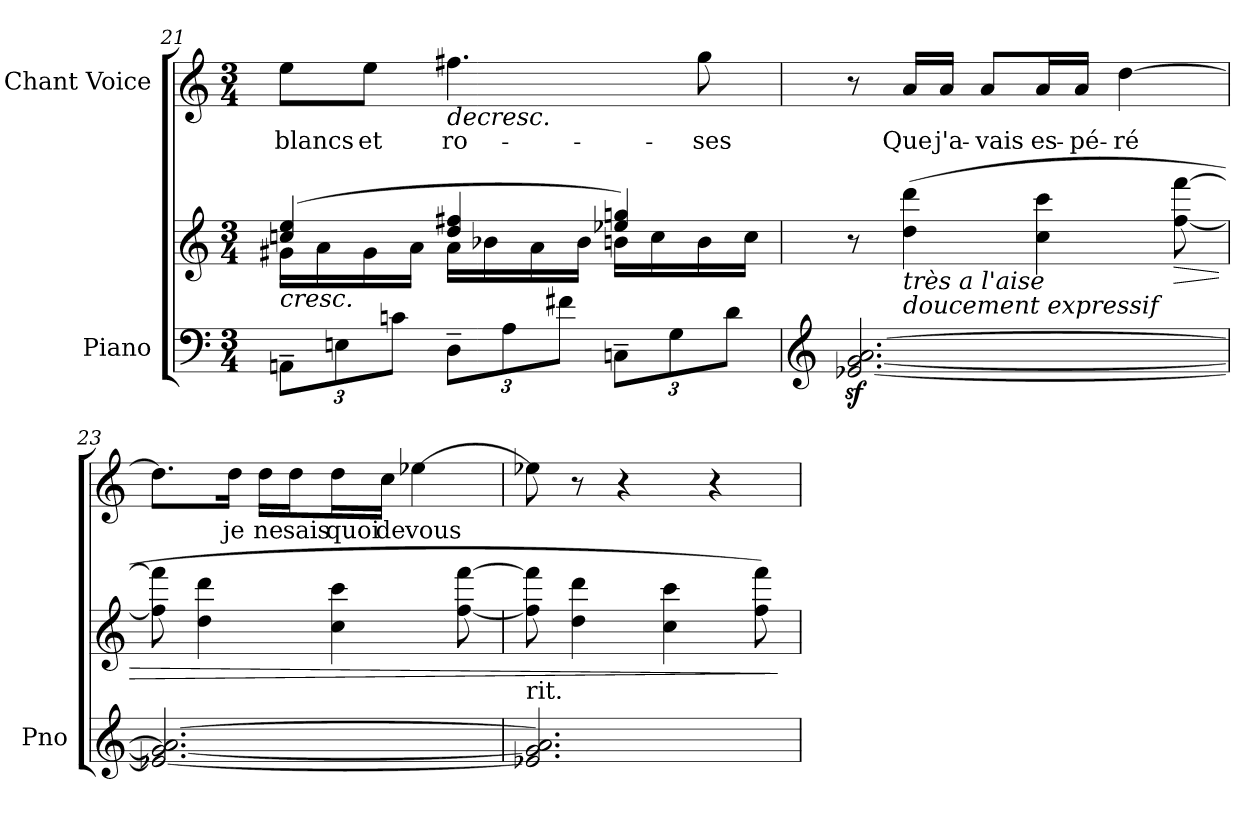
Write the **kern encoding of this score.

**kern	**kern	**dynam	**kern	**text	**dynam
*part2	*part2	*part2	*part1	*part1	*part1
*staff3	*staff2	*staff2/3	*staff1	*staff1	*staff1
*I"Piano	*	*	*I"Chant Voice	*	*
*I'Pno	*	*	*	*	*
!!LO:PB:g=z
*clefF4	*clefG2	*	*clefG2	*	*
*k[]	*k[]	*	*k[]	*	*
*M3/4	*M3/4	*	*M3/4	*	*
*Xbrackettup	*	*	*	*	*
=21	=21	=21	=21	=21	=21
*	*^	*	*	*	*
!	!LO:TX:b:i:t=cresc.	!	!	!	!	!
!	!	!	!	!	!LO:LY:b	!
12AAn~\L	(4ccn/ 4ee/	16g#X\LL	.	8ee\L	blancs	.
.	.	16a\	.	.	.	.
12En\	.	.	.	.	.	.
!	!	!	!	!	!LO:LY:b	!
.	.	16g#\	.	8ee\J	et	.
12cn\J	.	.	.	.	.	.
.	.	16a\JJ	.	.	.	.
!	!	!	!	!	!LO:LY:b	!LO:HP:b
12D~\L	4dd/ 4ff#X/	16a\LL	.	4.ff#X\	ro-	>
.	.	16b-X\	.	.	.	.
12A\	.	.	.	.	.	.
.	.	16a\	.	.	.	.
12f#X\J	.	.	.	.	.	.
.	.	16b-\JJ	.	.	.	.
12Cn~\L	4ee-X/ 4ggn/)	16bn\LL	.	.	.	.
.	.	16cc\	.	.	.	.
12G\	.	.	.	.	.	.
!	!	!	!	!	!LO:LY:b	!
.	.	16b\	.	8gg\	-ses	.
12d\J	.	.	.	.	.	.
.	.	16cc\JJ	.	.	.	.
*	*v	*v	*	*	*	*
=22	=22	=22	=22	=22	=22
*clefG2	*	*	*	*	*
*	*^	*	*	*	*
!	!	!	!	!	!	!LO:DY:a
!	!	!	!	!	!	!LO:DY:n=1:a
*	*v	*v	*	*	*	*
[2.e-X/z< [2.g/z< [2.a/z<	8r	.	8r	.	p other-dynamics
!	!LO:TX:b:i:t=très a l'aise	!	!	!	!
!	!LO:TX:b:i:t=doucement expressif	!	!	!	!
!	!	!	!	!LO:LY:b	!
.	(4dd\ 4ddd\	.	16a/LL	Que	.
!	!	!	!	!LO:LY:b	!
.	.	.	16a/JJ	j'a-	.
!	!	!	!	!LO:LY:b	!
.	.	.	8a/L	-vais	.
!	!	!	!	!LO:LY:b	!
.	4cc\ 4ccc\	.	16a/L	es-	.
!	!	!	!	!LO:LY:b	!
.	.	.	16a/JJ	-pé-	.
!	!	!	!	!LO:LY:b	!
.	.	.	[4dd\	-ré	.
!	!	!LO:HP:b	!	!	!
.	[8ff\ [8fff\	>	.	.	.
=23	=23	=23	=23	=23	=23
2.e-X/_ 2.g/_ 2.a/_	8ff\] 8fff\]	.	8.dd\L]	.	.
.	4dd\ 4ddd\	.	.	.	.
!	!	!	!	!LO:LY:b	!
.	.	.	16dd\Jk	je	.
!	!	!	!	!LO:LY:b	!
.	.	.	16dd\LL	ne	.
!	!	!	!	!LO:LY:b	!
.	.	.	16dd\J	sais	.
!	!	!	!	!LO:LY:b	!
.	4cc\ 4ccc\	.	16dd\L	quoi	.
!	!	!	!	!LO:LY:b	!
.	.	.	16cc\JJ	de	.
!	!	!	!	!LO:LY:b	!
.	.	.	[4ee-X\	vous	.
.	[8ff\ [8fff\	.	.	.	.
.	.	.	.	.	]
!!LO:LB:g=z
=24	=24	=24	=24	=24	=24
!	!LO:TX:b:t=rit.	!	!	!	!
2.e-X/] 2.g/] 2.a/]	8ff\] 8fff\]	.	8ee-X\]	.	.
.	4dd\ 4ddd\	.	8r	.	.
.	.	.	4r	.	.
.	4cc\ 4ccc\	.	.	.	.
.	.	.	4r	.	.
.	8ff\ 8fff\)	.	.	.	.
.	.	]	.	.	.
=	=	=	=	=	=
*-	*-	*-	*-	*-	*-
